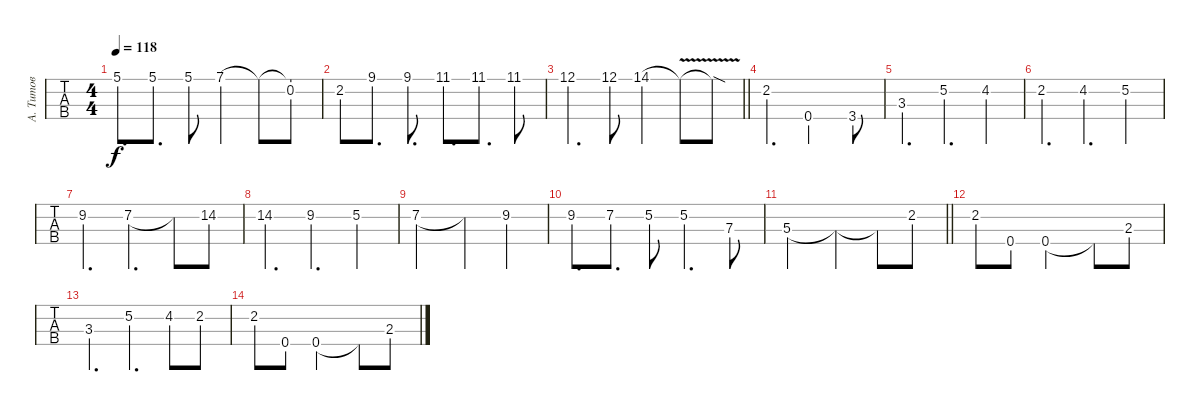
\track ("А. Титов" "А. Титов") {instrument fretlessbass}
\staff {tabs}
\tuning (G2 D2 A1 E1) {hide}
\ts (4 4)
\tempo 118
\clef f4
\ks c
5.1.8{d dy f} 5.1.8{d} 5.1.8 7.1.4 7.1{t}.8 (7.1{t} 0.2).8 |
2.2.8 9.1.8{d} 9.1.8{d} 11.1.8{d} 11.1.8{d} 11.1.8 |
\barLineRight lightlight
12.1.4{d} 12.1.8 14.1.4 14.1{v t}.8 14.1{sod t}.8 |
2.2.4{d} 0.4.2 3.4.8 |
3.3.4{d} 5.2.4{d} 4.2.4 |
2.2.4{d} 4.2.4{d} 5.2.4 |
9.2.4{d} 7.2.4{d} 7.2{t}.8 14.2{st}.8 |
14.2.4{d} 9.2.4{d} 5.2.4 |
7.2.2 7.2{t}.4 9.2.4 |
9.2.8{d} 7.2.8{d} 5.2.8 5.2.4{d} 7.3.8 |
\barLineRight lightlight
5.3.2 5.3{t}.4 5.3{t}.8 2.2.8 |
2.2.8 0.4.8 0.4.2 0.4{t}.8 2.3.8 |
3.3.4{d} 5.2.4{d} 4.2.8 2.2.8 |
2.2.8 0.4.8 0.4.2 0.4{t}.8 2.3.8
